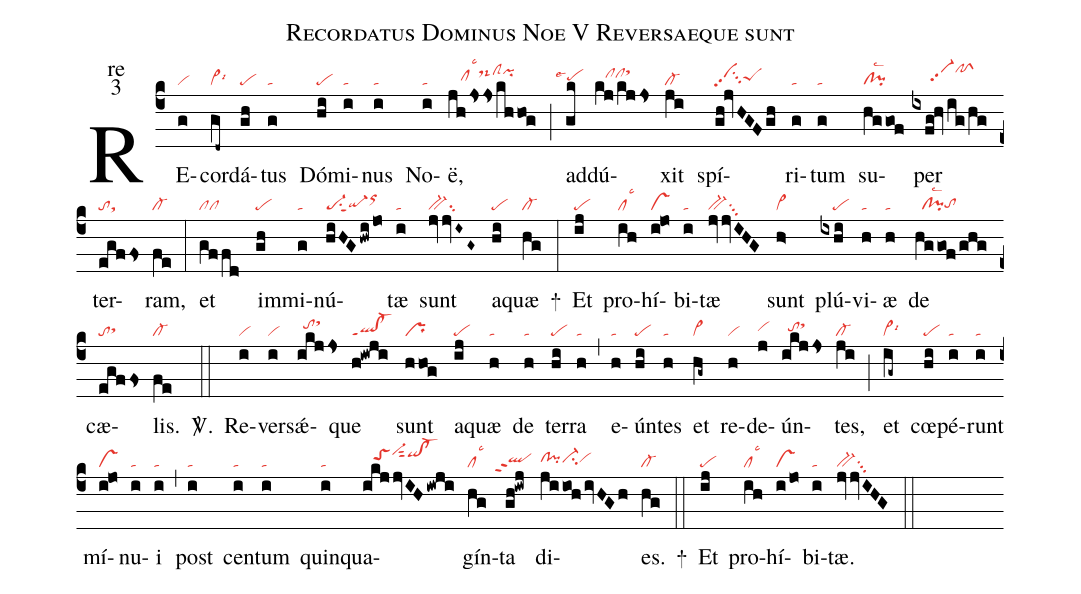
name:Recordatus Dominus Noe V Reversaeque sunt;
office-part:re;
mode:3;
nabc-lines:1;
%%
(c4)
RE(g|vi)cor(gd~|vi>lsi6)dá(gh|pe)tus(g|ta) Dó(hi|pe)mi(i|ta)nus(i|ta) No(i|ta)ë,(jh/jss/khhog|////clhhlsc3ds-hjclShjpihj) (;)
ad(gk|```pehhlse4)dú(kj/kjjs|///clhiclhisthk)xit(ji|cl-) spí(gh!jvHGFgh|ci1hipp2peShh)ri(g|ta)tum(g|ta) su(hggof|cl!pilsc2)per(ixfg!hv/ig/hg|//////vi-hhpp2pfShk) ter(egffs|tost)ram,(fe|cl-) (:)
et(gffd|clcl) im(gh|pe)mi(g|ta)nú(hiHG/hwi/jo|pe-su1sut1qi-hgorhj)tæ(i|ta) sunt(jvjvI~G~|bv-su2) a(hi|pe)quæ(hg|cl-) +(:)
Et(ij|pe) pro(ih|cllsc3)hí(i!jo|vs)bi(i|ta)tæ(jvjvIHG|bv-su3) sunt(h>|vi>) plú(ixhi|////pe)vi(h|ta)æ(h|ta) de(hggof/ghg|//cl!pilsc2tohg) cæ(egffs|tosthh)lis.(fe|cl-) <sp>V/</sp>.(::)
Re(i|vi)ver(i|vi)sǽ(ikjjs|//tohisthk)que(h!iwji|ql!cl-ppt1) sunt(hhog|pr) a(ij|pe)quæ(h|ta) de(h|ta) ter(hi|pe)ra(h|ta) (,)
e(h|ta)ún(hi|pe)tes(h|ta) et(hg~|vi>) re(h|vi)de(j|vihh)ún(ikjjs|//tohhsthj)tes,(ji|cl-) (;)
et(ig~|vi>lsi6) cœ(hi|pe)pé(i|ta)runt(i|ta) mí(i!jo|vs)nu(i|ta)i(i|ta) (,)
post(i|ta) cen(i|ta)tum(i|ta) quin(i|ta)qua(ikjjvIH/iwji|///toShivi-hksut2qihj!cl-hj)gín(hg|cllsc3)ta(gh!iwj|```qlhhppt2) di(jiioh/ivHGh|clhh!pihhci-hhvihh)es.(hg|cl-) +(::)
Et(ij|pe) pro(ih|cllsc3)hí(ijo|vs)bi(i|ta)tæ.(jvjvIHG|bv-su3) (::)
